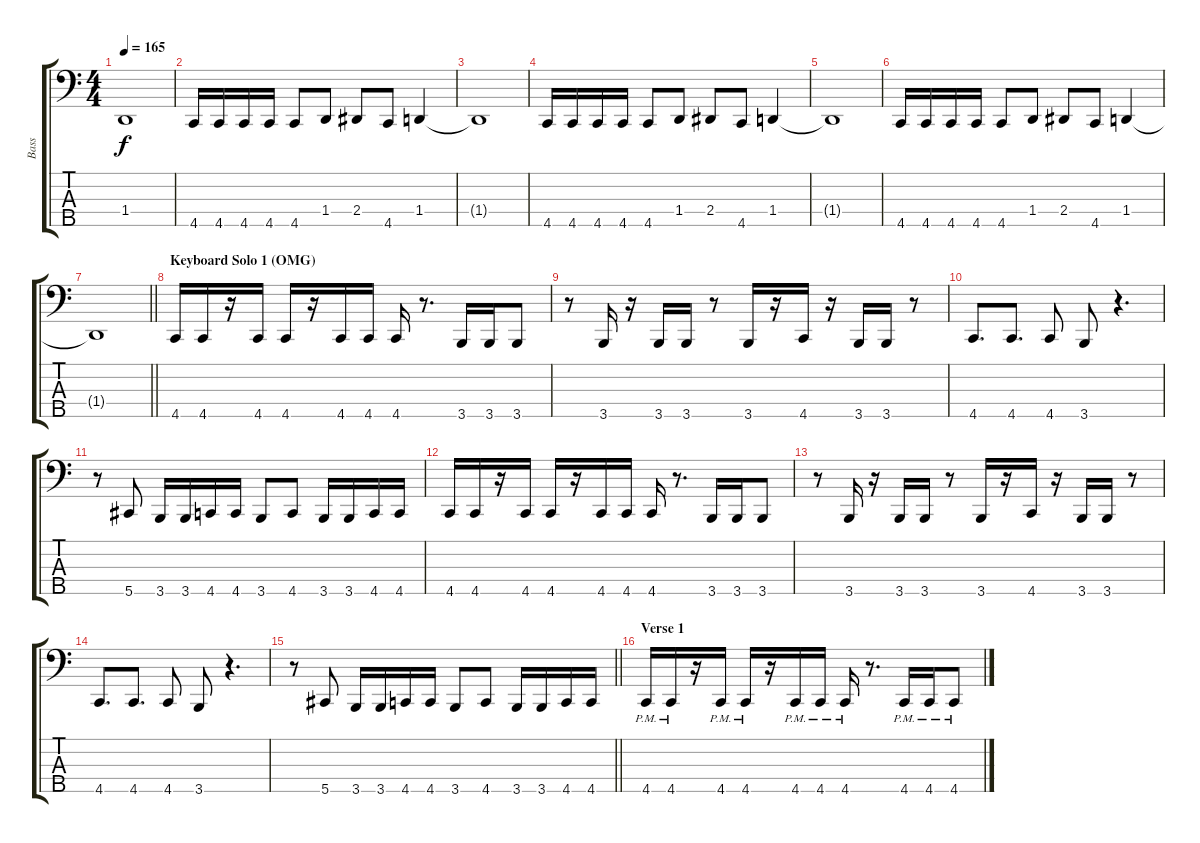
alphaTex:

\track ("Bass" "Bass") {instrument slapbass2}
\staff {score tabs}
\tuning (E2 B1 Gb1 Db1 Ab0) {hide}
\ts (4 4)
\tempo 165
\clef f4
\ks c
1.4{t}.1{dy f} |
4.5.16 4.5.16 4.5.16 4.5.16 4.5.8 1.4.8 2.4.8 4.5.8 1.4.4 |
1.4{t}.1 |
4.5.16 4.5.16 4.5.16 4.5.16 4.5.8 1.4.8 2.4.8 4.5.8 1.4.4 |
1.4{t}.1 |
4.5.16 4.5.16 4.5.16 4.5.16 4.5.8 1.4.8 2.4.8 4.5.8 1.4.4 |
\barLineRight lightlight
1.4{t}.1 |
\section ("" "Keyboard Solo 1 (OMG)")
4.5.16{instrument slapbass1} 4.5.16 r.16 4.5.16 4.5.16 r.16 4.5.16 4.5.16 4.5.16 r.8{d} 3.5.16 3.5.16 3.5.8 |
r.8 3.5.16 r.16 3.5.16 3.5.16 r.8 3.5.16 r.16 4.5.16 r.16 3.5.16 3.5.16 r.8 |
4.5.8{d} 4.5.8{d} 4.5.8 3.5.8 r.4{d} |
r.8 5.5.8 3.5.16 3.5.16 4.5.16 4.5.16 3.5.8 4.5.8 3.5.16 3.5.16 4.5.16 4.5.16 |
4.5.16 4.5.16 r.16 4.5.16 4.5.16 r.16 4.5.16 4.5.16 4.5.16 r.8{d} 3.5.16 3.5.16 3.5.8 |
r.8 3.5.16 r.16 3.5.16 3.5.16 r.8 3.5.16 r.16 4.5.16 r.16 3.5.16 3.5.16 r.8 |
4.5.8{d} 4.5.8{d} 4.5.8 3.5.8 r.4{d} |
\barLineRight lightlight
r.8 5.5.8 3.5.16 3.5.16 4.5.16 4.5.16 3.5.8 4.5.8 3.5.16 3.5.16 4.5.16 4.5.16 |
\section ("" "Verse 1")
4.5{pm}.16{instrument electricbasspick} 4.5{pm}.16 r.16 4.5{pm}.16 4.5{pm}.16 r.16 4.5{pm}.16 4.5{pm}.16 4.5{pm}.16 r.8{d} 4.5{pm}.16 4.5{pm}.16 4.5{pm}.8
